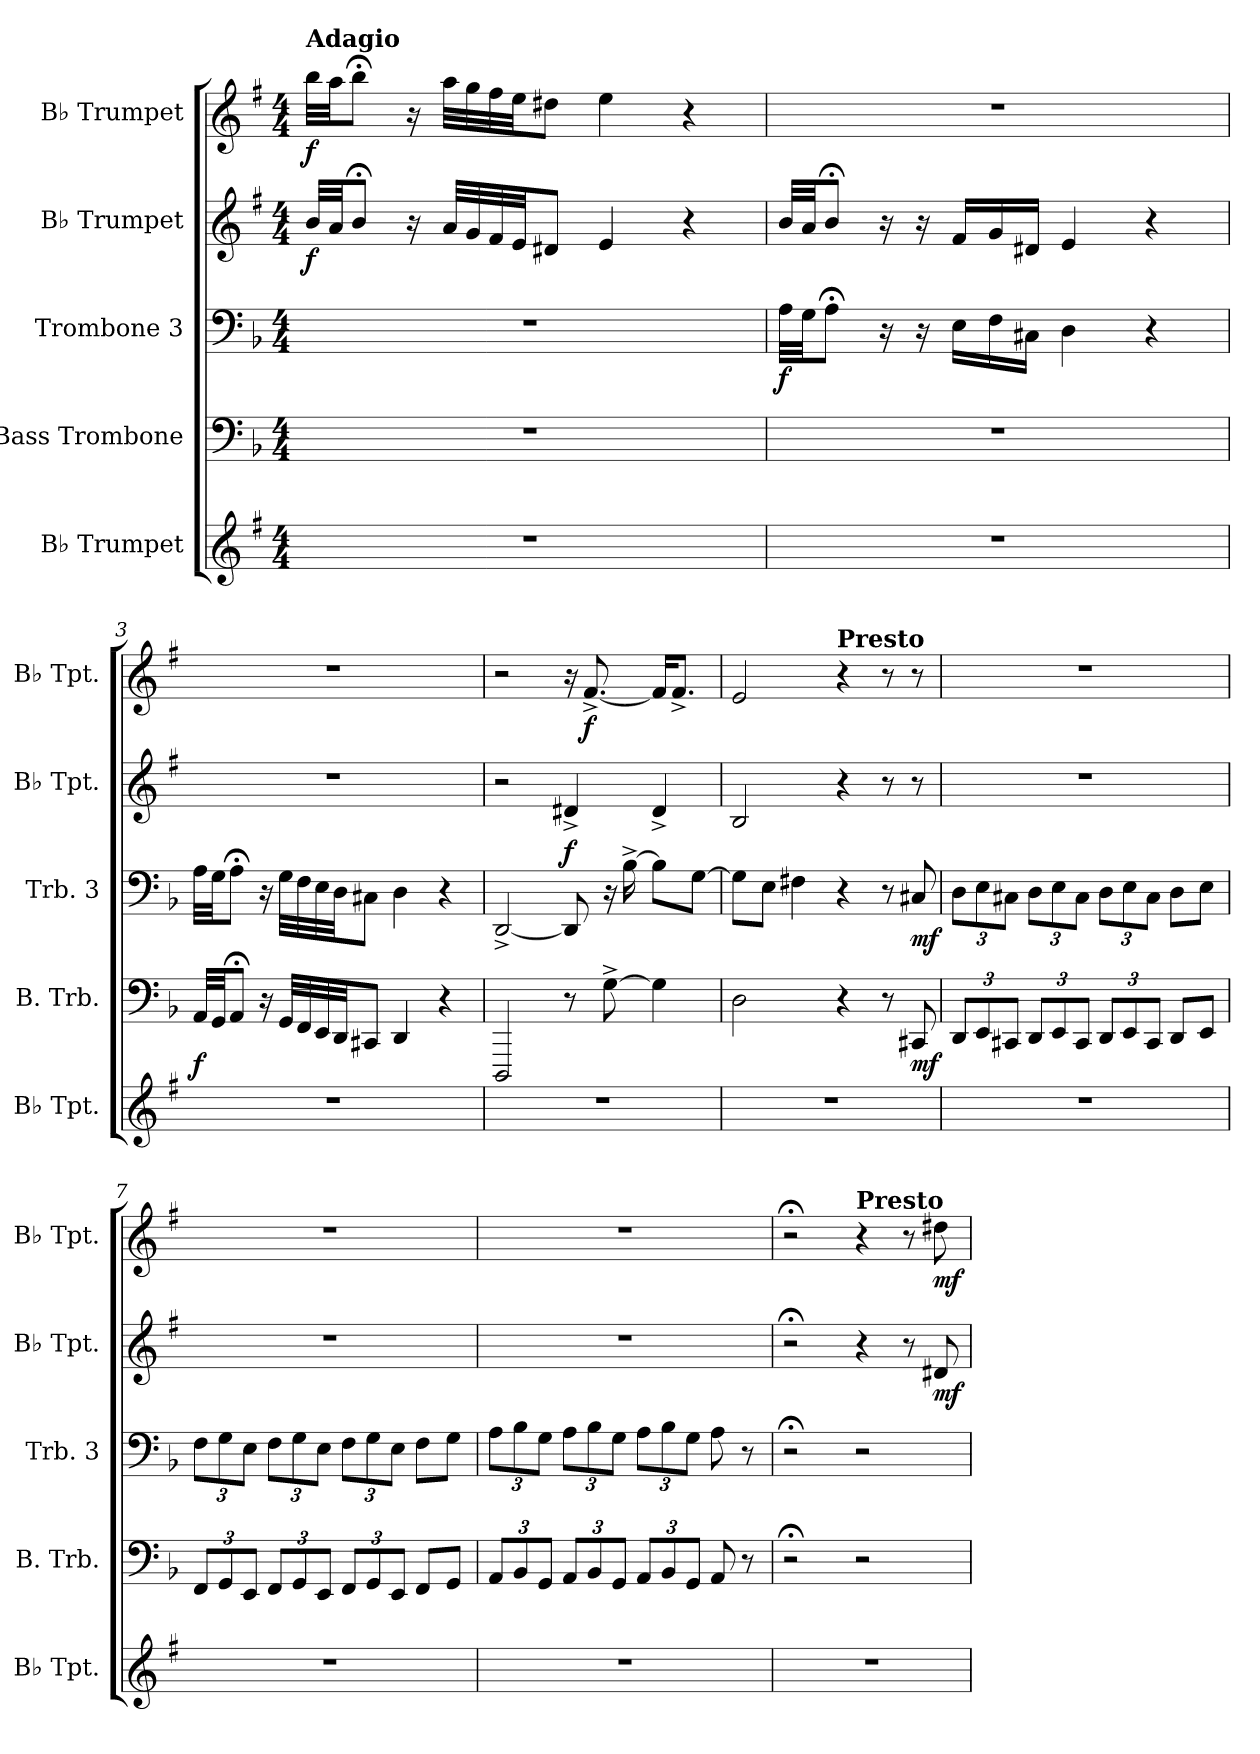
**kern	**kern	**dynam	**kern	**dynam	**kern	**dynam	**kern	**dynam
*part5	*part4	*part4	*part3	*part3	*part2	*part2	*part1	*part1
*staff5	*staff4	*staff4	*staff3	*staff3	*staff2	*staff2	*staff1	*staff1
*I"B♭ Trumpet	*I"Bass Trombone	*	*I"Trombone 3	*	*I"B♭ Trumpet	*	*I"B♭ Trumpet	*
*I'B♭ Tpt.	*I'B. Trb.	*	*I'Trb. 3	*	*I'B♭ Tpt.	*	*I'B♭ Tpt.	*
*clefG2	*clefF4	*	*clefF4	*	*clefG2	*	*clefG2	*
*ITrd1c2	*	*	*	*	*ITrd1c2	*	*ITrd1c2	*
*k[b-]	*k[b-]	*	*k[b-]	*	*k[b-]	*	*k[b-]	*
*M4/4	*M4/4	*	*M4/4	*	*M4/4	*	*M4/4	*
=1	=1	=1	=1	=1	=1	=1	=1	=1
!	!	!	!	!	!	!	!LO:TX:a:B:t=Adagio	!
!	!	!	!	!	!	!LO:DY:b	!	!LO:DY:b
1r	1r	.	1r	.	32a/LLL	f	32aa\LLL	f
.	.	.	.	.	32g/JJ	.	32gg\JJ	.
.	.	.	.	.	8a;</J	.	8aa;<\J	.
.	.	.	.	.	16r	.	16r	.
.	.	.	.	.	32g/LLL	.	32gg\LLL	.
.	.	.	.	.	32f/	.	32ff\	.
.	.	.	.	.	32e/	.	32ee\	.
.	.	.	.	.	32d/JJ	.	32dd\JJ	.
.	.	.	.	.	8c#X/J	.	8cc#X\J	.
.	.	.	.	.	4d/	.	4dd\	.
.	.	.	.	.	4r	.	4r	.
=2	=2	=2	=2	=2	=2	=2	=2	=2
!	!	!	!	!LO:DY:b	!	!	!	!
1r	1r	.	32A\LLL	f	32a/LLL	.	1r	.
.	.	.	32G\JJ	.	32g/JJ	.	.	.
.	.	.	8A;<\J	.	8a;</J	.	.	.
.	.	.	16r	.	16r	.	.	.
.	.	.	16r	.	16r	.	.	.
.	.	.	16E\LL	.	16e/LL	.	.	.
.	.	.	16F\	.	16f/	.	.	.
.	.	.	16C#X\JJ	.	16c#X/JJ	.	.	.
.	.	.	4D\	.	4d/	.	.	.
.	.	.	4r	.	4r	.	.	.
=3	=3	=3	=3	=3	=3	=3	=3	=3
!	!	!LO:DY:b	!	!	!	!	!	!
1r	32AA/LLL	f	32A\LLL	.	1r	.	1r	.
.	32GG/JJ	.	32G\JJ	.	.	.	.	.
.	8AA;</J	.	8A;<\J	.	.	.	.	.
.	16r	.	16r	.	.	.	.	.
.	32GG/LLL	.	32G\LLL	.	.	.	.	.
.	32FF/	.	32F\	.	.	.	.	.
.	32EE/	.	32E\	.	.	.	.	.
.	32DD/JJ	.	32D\JJ	.	.	.	.	.
.	8CC#X/J	.	8C#X\J	.	.	.	.	.
.	4DD/	.	4D\	.	.	.	.	.
.	4r	.	4r	.	.	.	.	.
!!LO:LB:g=z
=4	=4	=4	=4	=4	=4	=4	=4	=4
1r	2DDD/	.	[2DD^/	.	2r	.	2r	.
!	!	!	!	!LO:DY:a	!	!	!	!
.	8r	.	8DD/]	f	4c#X^/	.	16r	.
!	!	!	!	!	!	!	!	!LO:DY:b
.	.	.	.	.	.	.	[8.e^/	f
.	[8G^\	.	16r	.	.	.	.	.
.	.	.	[16B-^\	.	.	.	.	.
.	4G\]	.	8B-\L]	.	4c#^/	.	16e/KL]	.
.	.	.	.	.	.	.	8.e^/J	.
.	.	.	[8G\J	.	.	.	.	.
=5	=5	=5	=5	=5	=5	=5	=5	=5
1r	2D\	.	8G\L]	.	2A/	.	2d/	.
.	.	.	8E\J	.	.	.	.	.
.	.	.	4F#X\	.	.	.	.	.
!	!	!	!	!	!	!	!LO:TX:a:B:t=Presto	!
.	4r	.	4r	.	4r	.	4r	.
.	8r	.	8r	.	8r	.	8r	.
!	!	!LO:DY:b	!	!LO:DY:b	!	!	!	!
.	8CC#X/	mf	8C#X/	mf	8r	.	8r	.
=6	=6	=6	=6	=6	=6	=6	=6	=6
*	*Xbrackettup	*	*Xbrackettup	*	*	*	*	*
1r	12DD/L	.	12D\L	.	1r	.	1r	.
.	12EE/	.	12E\	.	.	.	.	.
.	12CC#X/J	.	12C#X\J	.	.	.	.	.
.	12DD/L	.	12D\L	.	.	.	.	.
.	12EE/	.	12E\	.	.	.	.	.
.	12CC#/J	.	12C#\J	.	.	.	.	.
.	12DD/L	.	12D\L	.	.	.	.	.
.	12EE/	.	12E\	.	.	.	.	.
.	12CC#/J	.	12C#\J	.	.	.	.	.
.	8DD/L	.	8D\L	.	.	.	.	.
.	8EE/J	.	8E\J	.	.	.	.	.
!!LO:PB:g=z
=7	=7	=7	=7	=7	=7	=7	=7	=7
1r	12FF/L	.	12F\L	.	1r	.	1r	.
.	12GG/	.	12G\	.	.	.	.	.
.	12EE/J	.	12E\J	.	.	.	.	.
.	12FF/L	.	12F\L	.	.	.	.	.
.	12GG/	.	12G\	.	.	.	.	.
.	12EE/J	.	12E\J	.	.	.	.	.
.	12FF/L	.	12F\L	.	.	.	.	.
.	12GG/	.	12G\	.	.	.	.	.
.	12EE/J	.	12E\J	.	.	.	.	.
.	8FF/L	.	8F\L	.	.	.	.	.
.	8GG/J	.	8G\J	.	.	.	.	.
=8	=8	=8	=8	=8	=8	=8	=8	=8
1r	12AA/L	.	12A\L	.	1r	.	1r	.
.	12BB-/	.	12B-\	.	.	.	.	.
.	12GG/J	.	12G\J	.	.	.	.	.
.	12AA/L	.	12A\L	.	.	.	.	.
.	12BB-/	.	12B-\	.	.	.	.	.
.	12GG/J	.	12G\J	.	.	.	.	.
.	12AA/L	.	12A\L	.	.	.	.	.
.	12BB-/	.	12B-\	.	.	.	.	.
.	12GG/J	.	12G\J	.	.	.	.	.
.	8AA/	.	8A\	.	.	.	.	.
.	8r	.	8r	.	.	.	.	.
=9	=9	=9	=9	=9	=9	=9	=9	=9
1r	2r;<	.	2r;<	.	2r;<	.	2r;<	.
!	!	!	!	!	!	!	!LO:TX:a:B:t=Presto	!
.	2r	.	2r	.	4r	.	4r	.
.	.	.	.	.	8r	.	8r	.
!	!	!	!	!	!	!LO:DY:b	!	!LO:DY:b
.	.	.	.	.	8c#X/	mf	8cc#X\	mf
=	=	=	=	=	=	=	=	=
*-	*-	*-	*-	*-	*-	*-	*-	*-
